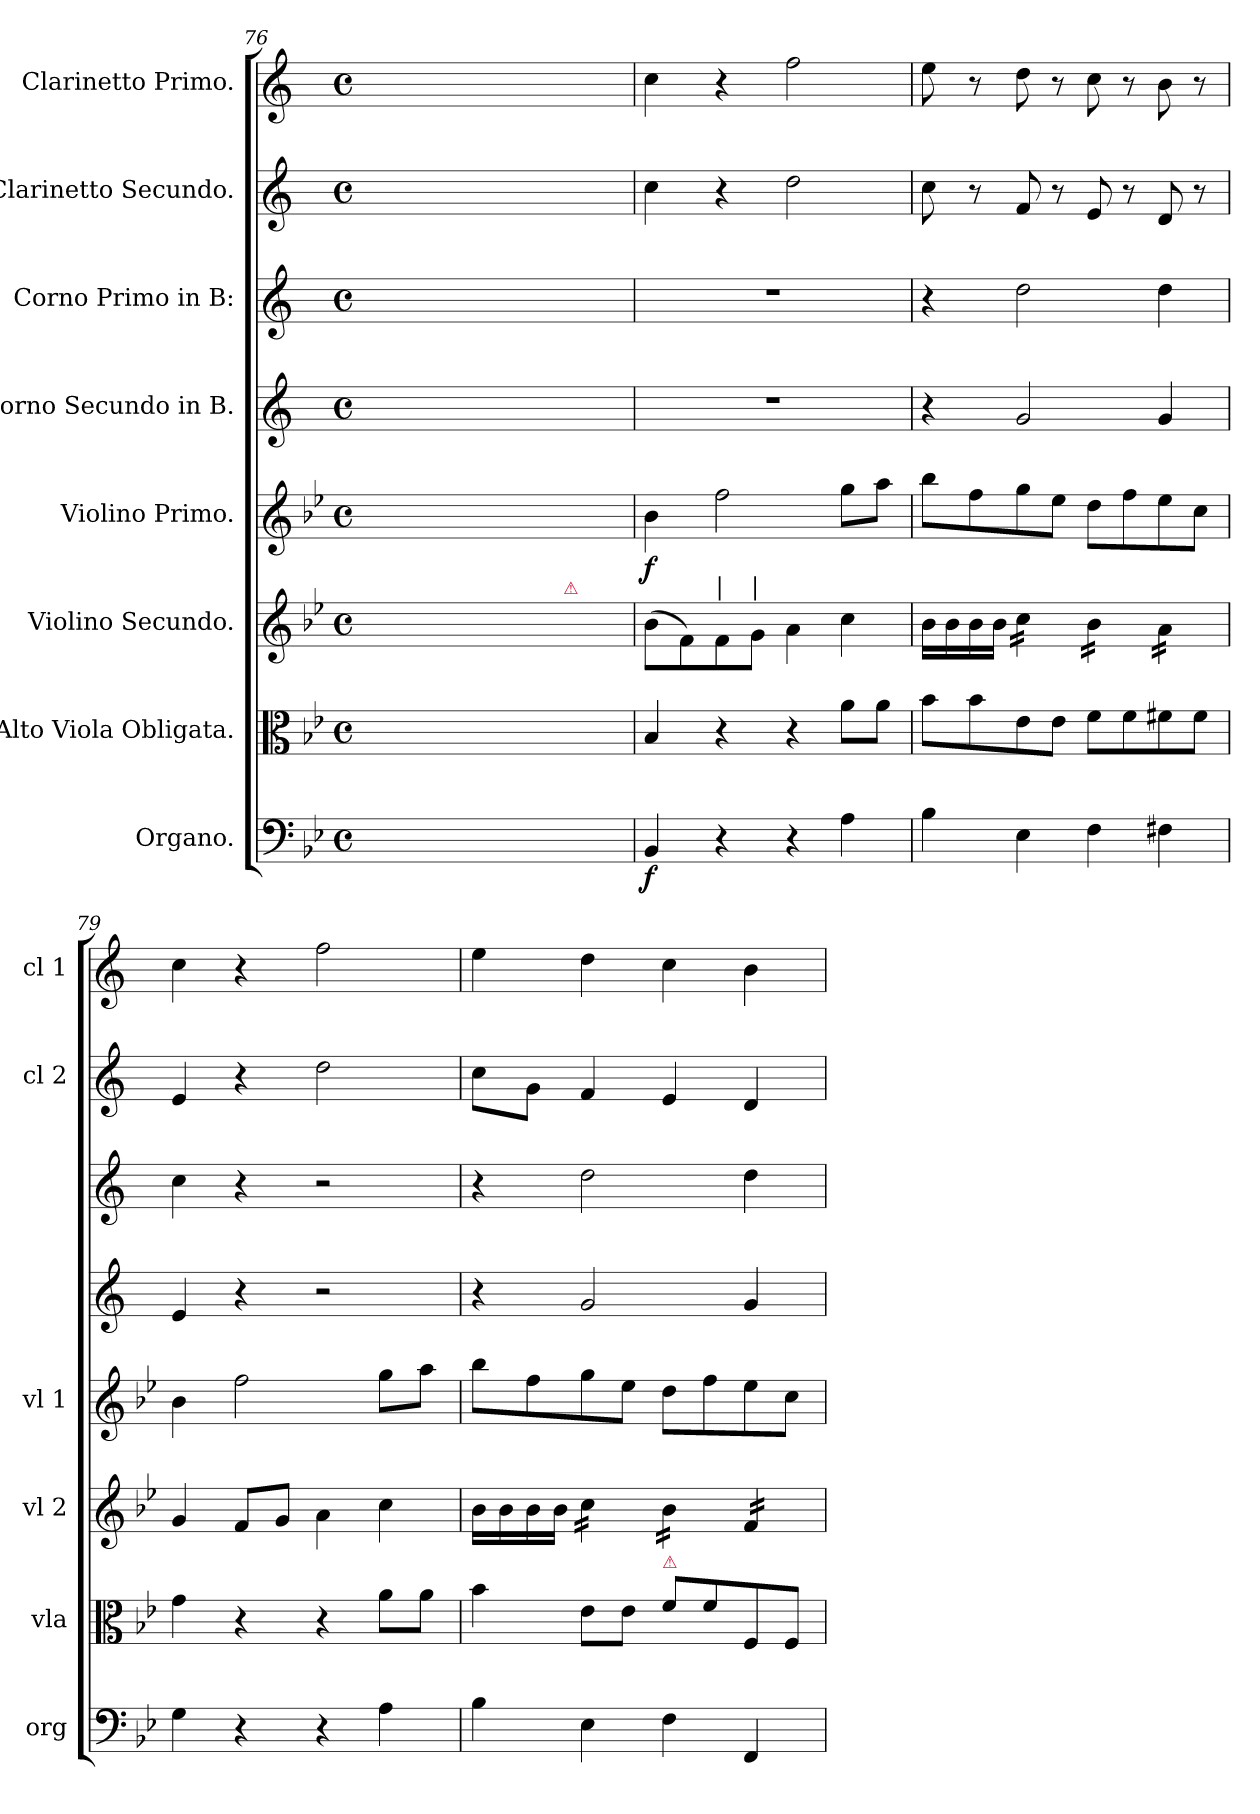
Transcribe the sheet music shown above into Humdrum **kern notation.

**kern	**dynam	**kern	**kern	**kern	**dynam	**kern	**kern	**kern	**kern
*part8	*part8	*part7	*part6	*part5	*part5	*part4	*part3	*part2	*part1
*staff8	*staff8	*staff7	*staff6	*staff5	*staff5	*staff4	*staff3	*staff2	*staff1
*I"Organo.	*	*I"Alto Viola Obligata.	*I"Violino Secundo.	*I"Violino Primo.	*	*I"Corno Secundo in B.	*I"Corno Primo in B:	*I"Clarinetto Secundo.	*I"Clarinetto Primo.
*I'org	*	*I'vla	*I'vl 2	*I'vl 1	*	*	*	*I'cl 2	*I'cl 1
*clefF4	*	*clefC3	*clefG2	*clefG2	*	*clefG2	*clefG2	*clefG2	*clefG2
*	*	*	*	*	*	*ITrd1c2	*ITrd1c2	*ITrd1c2	*ITrd1c2
*k[b-e-]	*	*k[b-e-]	*k[b-e-]	*k[b-e-]	*	*k[b-e-]	*k[b-e-]	*k[b-e-]	*k[b-e-]
*B-:	*	*B-:	*B-:	*B-:	*	*B-:	*B-:	*B-:	*B-:
*M4/4	*	*M4/4	*M4/4	*M4/4	*	*M4/4	*M4/4	*M4/4	*M4/4
*met(c)	*	*met(c)	*met(c)	*met(c)	*	*met(c)	*met(c)	*met(c)	*met(c)
=76	=76	=76	=76	=76	=76	=76	=76	=76	=76
1ryy	.	1ryy	4b-\yy	4b-/yy	.	1ryy	1ryy	8b-\Lyy	8dd\Lyy
.	.	.	.	.	.	.	.	8dd\yy	8ff\yy
.	.	.	8f/Lyy	4e-/yy	.	.	.	8b-\yy	8dd\yy
.	.	.	8e-/Jyy	.	.	.	.	8f\Jyy	8cc\Jyy
.	.	.	4d/yy	2f/yy	.	.	.	4f/yy	4b-\yy
!	!	!	!LO:TX:a:color=crimson:t=⚠	!	!	!	!	!	!
.	.	.	8c/Lyy	.	.	.	.	8a\Lyy	8cc\Lyy
.	.	.	8a\Jyy	.	.	.	.	8a\Jyy	8cc\Jyy
=77	=77	=77	=77	=77	=77	=77	=77	=77	=77
4BB-/	f	4B-/	(8b-\L	4b-\	f	1r	1r	4b-\	4b-\
.	.	.	8f\)	.	.	.	.	.	.
!	!	!	!LO:TX:a:t=|	!	!	!	!	!	!
4r	.	4r	8f\	2ff\	.	.	.	4r	4r
!	!	!	!LO:TX:a:t=|	!	!	!	!	!	!
.	.	.	8g\J	.	.	.	.	.	.
4r	.	4r	4a\	.	.	.	.	2cc\	2ee-\
4A\	.	8a\L	4cc\	8gg\L	.	.	.	.	.
.	.	8a\J	.	8aa\J	.	.	.	.	.
=78	=78	=78	=78	=78	=78	=78	=78	=78	=78
4B-\	.	8b-\L	16b-\LL	8bb-\L	.	4r	4r	8b-\	8dd\
.	.	.	16b-\	.	.	.	.	.	.
.	.	8b-\	16b-\	8ff\	.	.	.	8r	8r
.	.	.	16b-\JJ	.	.	.	.	.	.
*	*	*	*tremolo	*	*	*	*	*	*
4E-\	.	8e-\	16cc\LL	8gg\	.	2f/	2cc\	8e-/	8cc\
.	.	.	16cc\	.	.	.	.	.	.
.	.	8e-\J	16cc\	8ee-\J	.	.	.	8r	8r
.	.	.	16cc\JJ	.	.	.	.	.	.
4F\	.	8f\L	16b-\LL	8dd\L	.	.	.	8d/	8b-\
.	.	.	16b-\	.	.	.	.	.	.
.	.	8f\	16b-\	8ff\	.	.	.	8r	8r
.	.	.	16b-\JJ	.	.	.	.	.	.
4F#X\	.	8f#X\	16a\LL	8ee-\	.	4f/	4cc\	8c/	8a\
.	.	.	16a\	.	.	.	.	.	.
.	.	8f#\J	16a\	8cc\J	.	.	.	8r	8r
.	.	.	16a\JJ	.	.	.	.	.	.
*	*	*	*Xtremolo	*	*	*	*	*	*
=79	=79	=79	=79	=79	=79	=79	=79	=79	=79
4G\	.	4g\	4g/	4b-\	.	4d/	4b-\	4d/	4b-\
4r	.	4r	8f/L	2ff\	.	4r	4r	4r	4r
.	.	.	8g/J	.	.	.	.	.	.
4r	.	4r	4a\	.	.	2r	2r	2cc\	2ee-\
4A\	.	8a\L	4cc\	8gg\L	.	.	.	.	.
.	.	8a\J	.	8aa\J	.	.	.	.	.
=80	=80	=80	=80	=80	=80	=80	=80	=80	=80
4B-\	.	4b-\	16b-\LL	8bb-\L	.	4r	4r	8b-\L	4dd\
.	.	.	16b-\	.	.	.	.	.	.
.	.	.	16b-\	8ff\	.	.	.	8f\J	.
.	.	.	16b-\JJ	.	.	.	.	.	.
*	*	*	*tremolo	*	*	*	*	*	*
4E-\	.	8e-\L	16cc\LL	8gg\	.	2f/	2cc\	4e-/	4cc\
.	.	.	16cc\	.	.	.	.	.	.
.	.	8e-\J	16cc\	8ee-\J	.	.	.	.	.
.	.	.	16cc\JJ	.	.	.	.	.	.
!	!	!LO:TX:a:color=crimson:t=⚠	!	!	!	!	!	!	!
4F\	.	8f\L	16b-\LL	8dd\L	.	.	.	4d/	4b-\
.	.	.	16b-\	.	.	.	.	.	.
.	.	8f\	16b-\	8ff\	.	.	.	.	.
.	.	.	16b-\JJ	.	.	.	.	.	.
4FF/	.	8F/	16f/LL	8ee-\	.	4f/	4cc\	4c/	4a\
.	.	.	16f/	.	.	.	.	.	.
.	.	8F/J	16f/	8cc\J	.	.	.	.	.
.	.	.	16f/JJ	.	.	.	.	.	.
*	*	*	*Xtremolo	*	*	*	*	*	*
=	=	=	=	=	=	=	=	=	=
*-	*-	*-	*-	*-	*-	*-	*-	*-	*-
